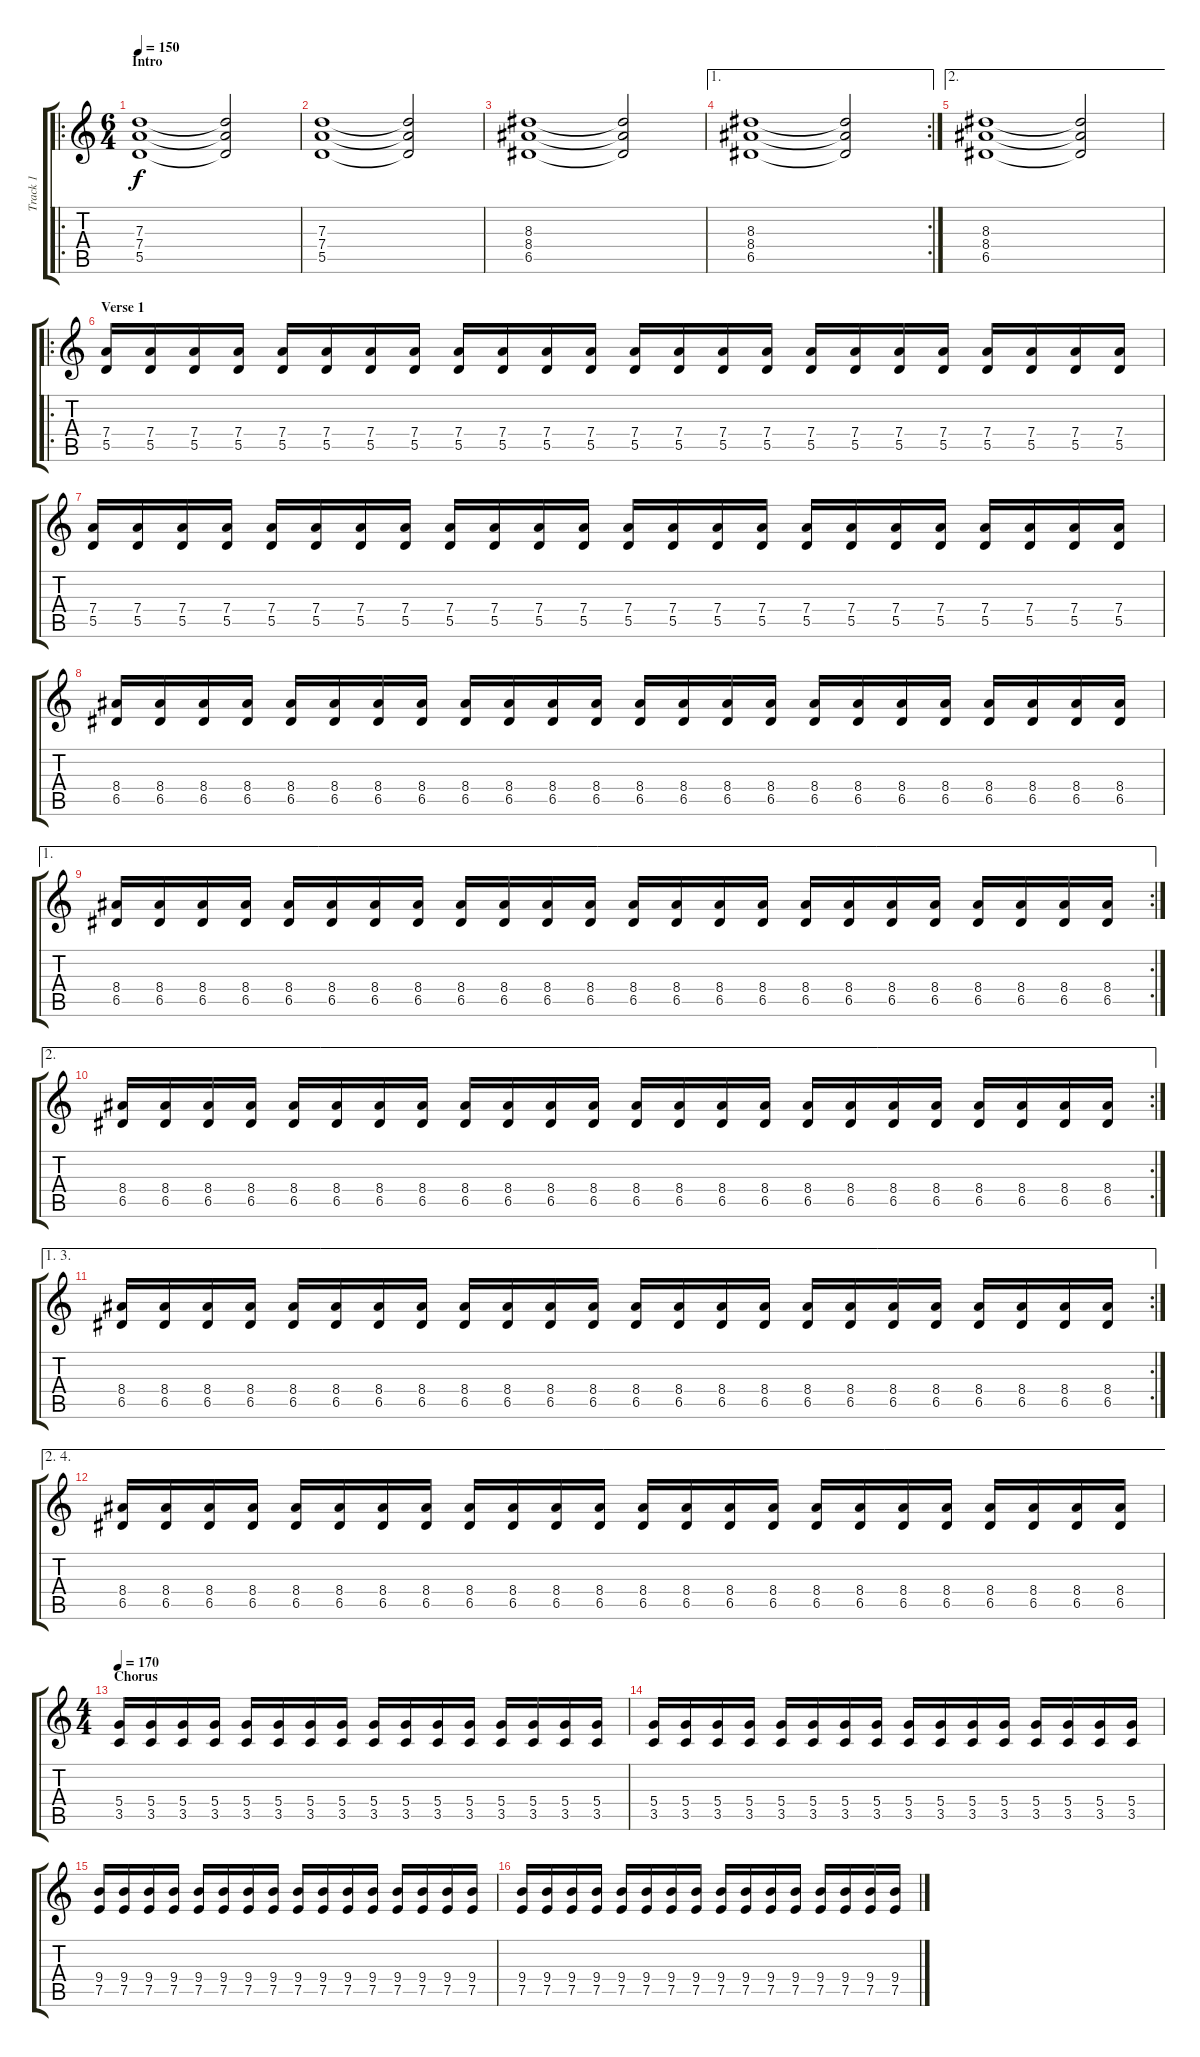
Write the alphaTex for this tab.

\track ("Track 1" "Track 1") {instrument distortionguitar}
\staff {score tabs}
\tuning (E4 B3 G3 D3 A2 E2) {hide}
\ro
\ts (6 4)
\section ("" "Intro")
\tempo 150
\clef g2
\ks c
(7.3 7.4 5.5).1{dy f instrument distortionguitar} (7.3{t} 7.4{t} 5.5{t}).2 |
(7.3 7.4 5.5).1 (7.3{t} 7.4{t} 5.5{t}).2 |
(8.3 8.4 6.5).1 (8.3{t} 8.4{t} 6.5{t}).2 |
\ae 1
\rc 2
(8.3 8.4 6.5).1 (8.3{t} 8.4{t} 6.5{t}).2 |
\ae 2
(8.3 8.4 6.5).1 (8.3{t} 8.4{t} 6.5{t}).2 |
\ro
\section ("" "Verse 1")
(7.4 5.5).16 (7.4 5.5).16 (7.4 5.5).16 (7.4 5.5).16 (7.4 5.5).16 (7.4 5.5).16 (7.4 5.5).16 (7.4 5.5).16 (7.4 5.5).16 (7.4 5.5).16 (7.4 5.5).16 (7.4 5.5).16 (7.4 5.5).16 (7.4 5.5).16 (7.4 5.5).16 (7.4 5.5).16 (7.4 5.5).16 (7.4 5.5).16 (7.4 5.5).16 (7.4 5.5).16 (7.4 5.5).16 (7.4 5.5).16 (7.4 5.5).16 (7.4 5.5).16 |
(7.4 5.5).16 (7.4 5.5).16 (7.4 5.5).16 (7.4 5.5).16 (7.4 5.5).16 (7.4 5.5).16 (7.4 5.5).16 (7.4 5.5).16 (7.4 5.5).16 (7.4 5.5).16 (7.4 5.5).16 (7.4 5.5).16 (7.4 5.5).16 (7.4 5.5).16 (7.4 5.5).16 (7.4 5.5).16 (7.4 5.5).16 (7.4 5.5).16 (7.4 5.5).16 (7.4 5.5).16 (7.4 5.5).16 (7.4 5.5).16 (7.4 5.5).16 (7.4 5.5).16 |
(8.4 6.5).16 (8.4 6.5).16 (8.4 6.5).16 (8.4 6.5).16 (8.4 6.5).16 (8.4 6.5).16 (8.4 6.5).16 (8.4 6.5).16 (8.4 6.5).16 (8.4 6.5).16 (8.4 6.5).16 (8.4 6.5).16 (8.4 6.5).16 (8.4 6.5).16 (8.4 6.5).16 (8.4 6.5).16 (8.4 6.5).16 (8.4 6.5).16 (8.4 6.5).16 (8.4 6.5).16 (8.4 6.5).16 (8.4 6.5).16 (8.4 6.5).16 (8.4 6.5).16 |
\ae 1
\rc 2
(8.4 6.5).16 (8.4 6.5).16 (8.4 6.5).16 (8.4 6.5).16 (8.4 6.5).16 (8.4 6.5).16 (8.4 6.5).16 (8.4 6.5).16 (8.4 6.5).16 (8.4 6.5).16 (8.4 6.5).16 (8.4 6.5).16 (8.4 6.5).16 (8.4 6.5).16 (8.4 6.5).16 (8.4 6.5).16 (8.4 6.5).16 (8.4 6.5).16 (8.4 6.5).16 (8.4 6.5).16 (8.4 6.5).16 (8.4 6.5).16 (8.4 6.5).16 (8.4 6.5).16 |
\ae 2
\rc 2
(8.4 6.5).16 (8.4 6.5).16 (8.4 6.5).16 (8.4 6.5).16 (8.4 6.5).16 (8.4 6.5).16 (8.4 6.5).16 (8.4 6.5).16 (8.4 6.5).16 (8.4 6.5).16 (8.4 6.5).16 (8.4 6.5).16 (8.4 6.5).16 (8.4 6.5).16 (8.4 6.5).16 (8.4 6.5).16 (8.4 6.5).16 (8.4 6.5).16 (8.4 6.5).16 (8.4 6.5).16 (8.4 6.5).16 (8.4 6.5).16 (8.4 6.5).16 (8.4 6.5).16 |
\ae (1 3)
\rc 2
(8.4 6.5).16 (8.4 6.5).16 (8.4 6.5).16 (8.4 6.5).16 (8.4 6.5).16 (8.4 6.5).16 (8.4 6.5).16 (8.4 6.5).16 (8.4 6.5).16 (8.4 6.5).16 (8.4 6.5).16 (8.4 6.5).16 (8.4 6.5).16 (8.4 6.5).16 (8.4 6.5).16 (8.4 6.5).16 (8.4 6.5).16 (8.4 6.5).16 (8.4 6.5).16 (8.4 6.5).16 (8.4 6.5).16 (8.4 6.5).16 (8.4 6.5).16 (8.4 6.5).16 |
\ae (2 4)
(8.4 6.5).16 (8.4 6.5).16 (8.4 6.5).16 (8.4 6.5).16 (8.4 6.5).16 (8.4 6.5).16 (8.4 6.5).16 (8.4 6.5).16 (8.4 6.5).16 (8.4 6.5).16 (8.4 6.5).16 (8.4 6.5).16 (8.4 6.5).16 (8.4 6.5).16 (8.4 6.5).16 (8.4 6.5).16 (8.4 6.5).16 (8.4 6.5).16 (8.4 6.5).16 (8.4 6.5).16 (8.4 6.5).16 (8.4 6.5).16 (8.4 6.5).16 (8.4 6.5).16 |
\ts (4 4)
\section ("" "Chorus")
\tempo 170
(5.4 3.5).16 (5.4 3.5).16 (5.4 3.5).16 (5.4 3.5).16 (5.4 3.5).16 (5.4 3.5).16 (5.4 3.5).16 (5.4 3.5).16 (5.4 3.5).16 (5.4 3.5).16 (5.4 3.5).16 (5.4 3.5).16 (5.4 3.5).16 (5.4 3.5).16 (5.4 3.5).16 (5.4 3.5).16 |
(5.4 3.5).16 (5.4 3.5).16 (5.4 3.5).16 (5.4 3.5).16 (5.4 3.5).16 (5.4 3.5).16 (5.4 3.5).16 (5.4 3.5).16 (5.4 3.5).16 (5.4 3.5).16 (5.4 3.5).16 (5.4 3.5).16 (5.4 3.5).16 (5.4 3.5).16 (5.4 3.5).16 (5.4 3.5).16 |
(9.4 7.5).16 (9.4 7.5).16 (9.4 7.5).16 (9.4 7.5).16 (9.4 7.5).16 (9.4 7.5).16 (9.4 7.5).16 (9.4 7.5).16 (9.4 7.5).16 (9.4 7.5).16 (9.4 7.5).16 (9.4 7.5).16 (9.4 7.5).16 (9.4 7.5).16 (9.4 7.5).16 (9.4 7.5).16 |
(9.4 7.5).16 (9.4 7.5).16 (9.4 7.5).16 (9.4 7.5).16 (9.4 7.5).16 (9.4 7.5).16 (9.4 7.5).16 (9.4 7.5).16 (9.4 7.5).16 (9.4 7.5).16 (9.4 7.5).16 (9.4 7.5).16 (9.4 7.5).16 (9.4 7.5).16 (9.4 7.5).16 (9.4 7.5).16
